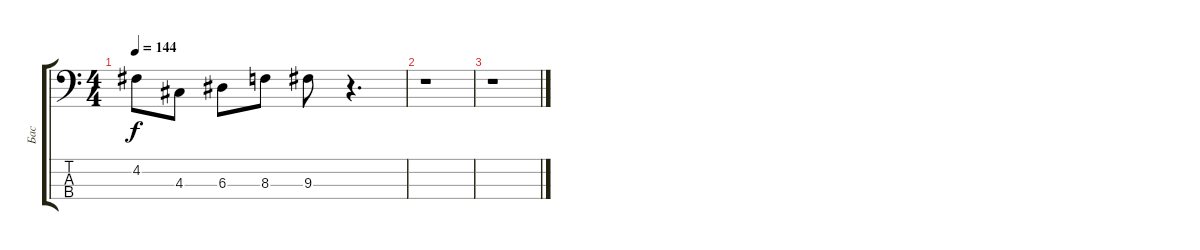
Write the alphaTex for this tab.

\track ("Бас" "Бас") {instrument electricbasspick}
\staff {score tabs}
\tuning (G2 D2 A1 E1) {hide}
\ts (4 4)
\tempo 144
\clef f4
\ks c
4.2.8{dy f} 4.3.8 6.3.8 8.3.8 9.3.8 r.4{d} |
r.1 |
r.1
